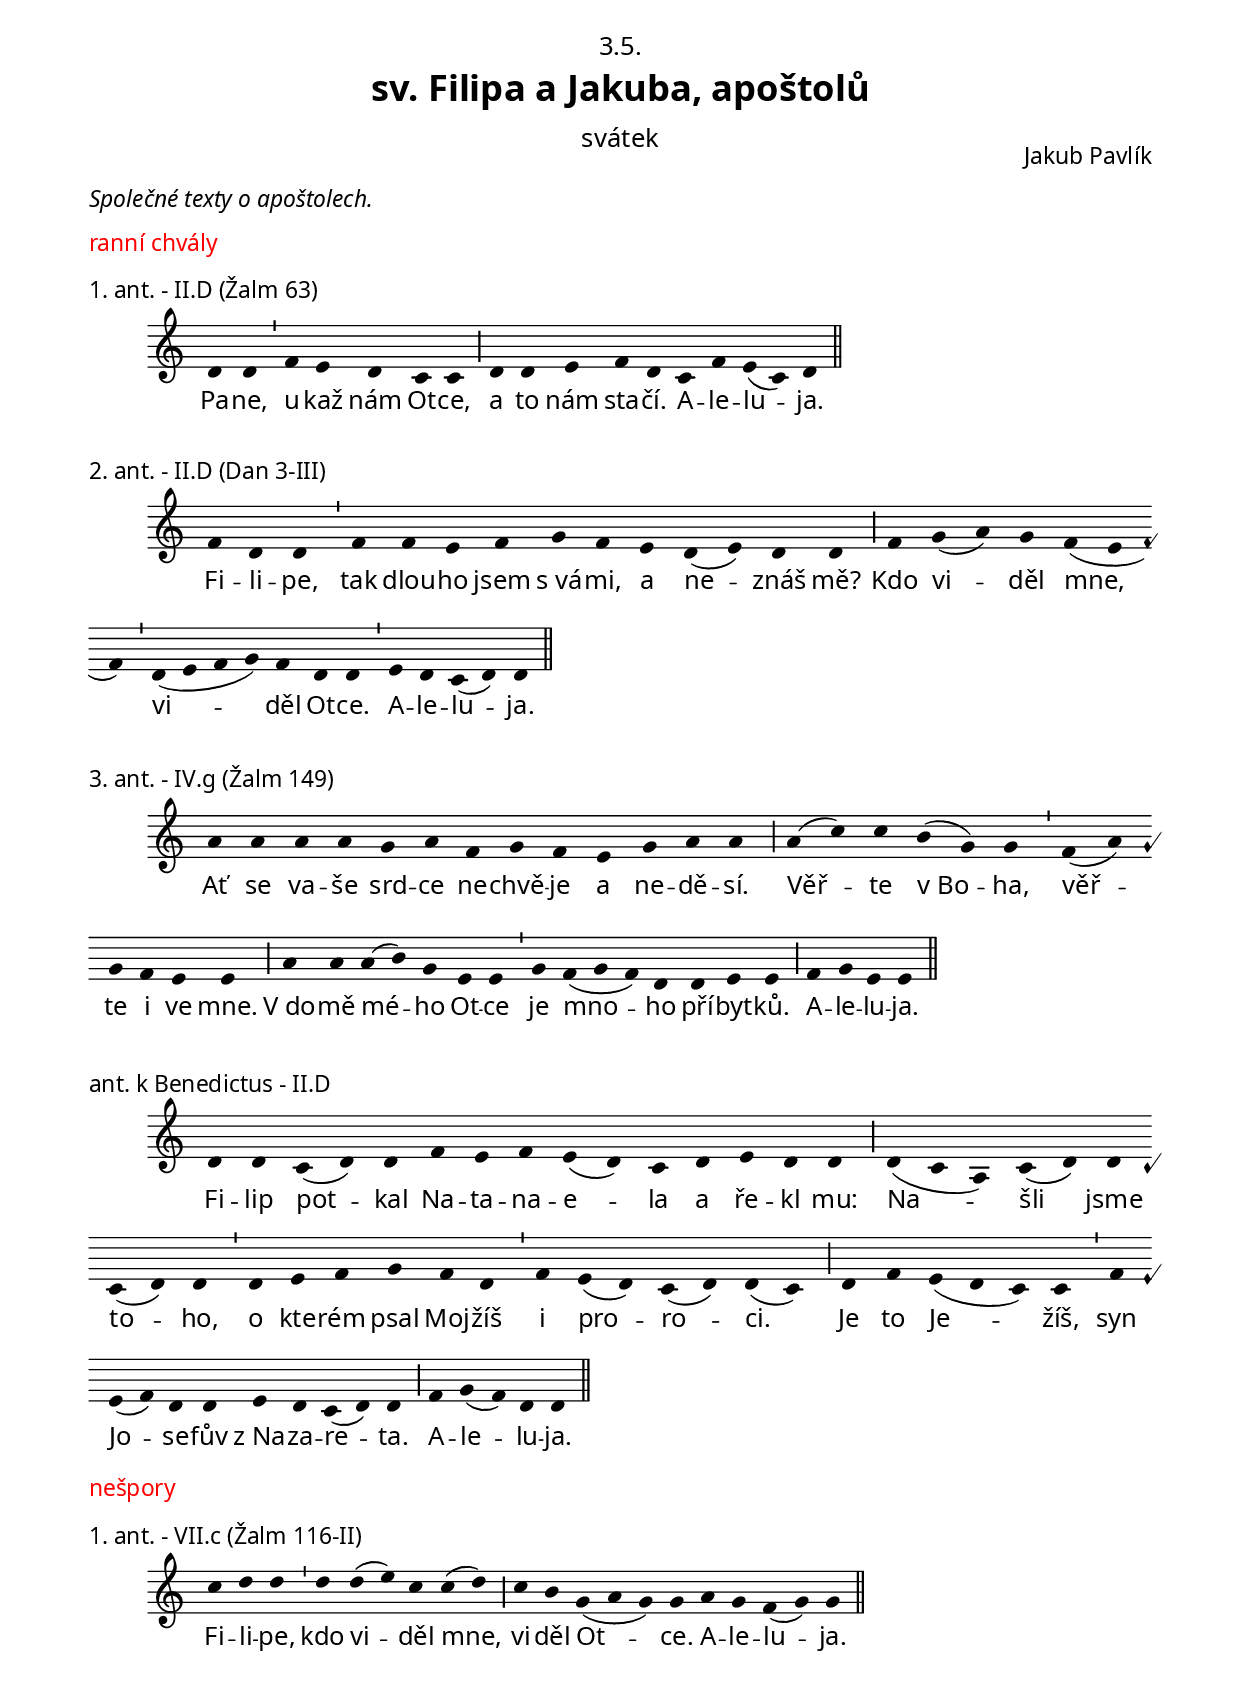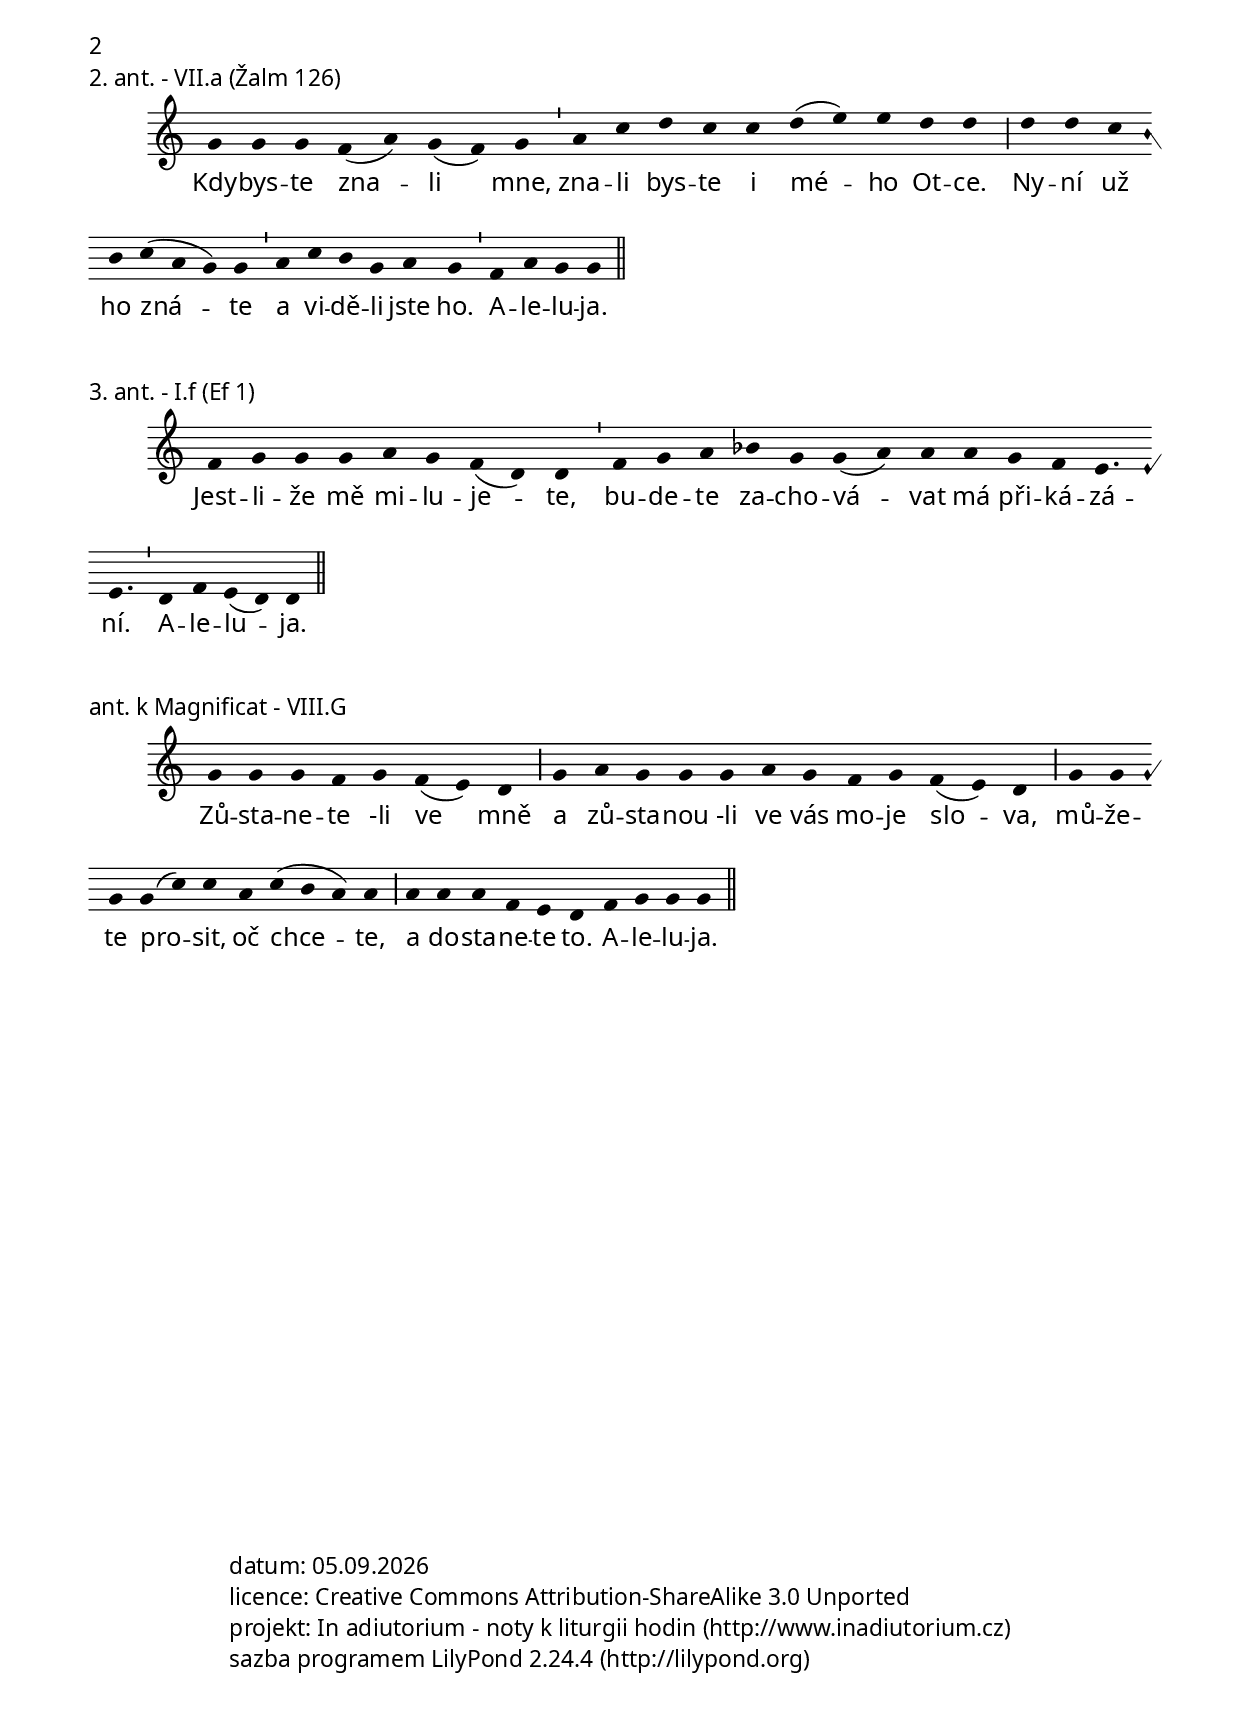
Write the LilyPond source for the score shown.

\version "2.17.5"

\include "../spolecne.ly"

\header {
  title = \markup\titleSvatek
            "sv. Filipa a Jakuba, apoštolů"
            "svátek"
            3.5.
  composer = "Jakub Pavlík"
}

\markup\communia #'(#:apostol)

\markup {\nadpisHodinka {"ranní chvály"}}

\score {
  \relative c' {
    \choralniRezim
    d4 d \barMin
    f e d c c \barMaior
    d d e f d
    c f e( c) d \barFinalis
  }
  \addlyrics {
    Pa -- ne,
    u -- kaž nám Ot -- ce,
    a to nám sta -- čí.
    A -- le -- lu -- ja.
  }
  \header {
    quid = "1. ant."
    modus = "II"
    differentia = "D"
    psalmus = "Žalm 63"
    id = "rch-a1"
    piece = \markup {\sestavTitulek}
  }
}

\score {
  \relative c' {
    \choralniRezim
    f4 d d \barMin f f e f g f e d( e) d d \barMaior
    f g( a) g f( e f) \barMin d( e f g) f d d \barMin
    e d c( d) d \barFinalis
  }
  \addlyrics {
    Fi -- li -- pe, tak dlou -- ho jsem s_vá -- mi, a ne -- znáš mě?
    Kdo vi -- děl mne, vi -- děl Ot -- ce.
    A -- le -- lu -- ja.
  }
  \header {
    quid = "2. ant."
    modus = "II"
    differentia = "D"
    psalmus = "Dan 3-III"
    id = "rch-a2"
    piece = \markup {\sestavTitulek}
  }
}

\score {
  \relative c'' {
    \choralniRezim
    a4 a a a g a f g f e g a a \barMaior
    a( c) c b( g) g \barMin
    f( a) g f e e \barMaior
    a a a( b) g e e \barMin
    g f( g f) d d e e \barMaior
    f g e e \barFinalis
  }
  \addlyrics {
    Ať se va -- še srd -- ce ne -- chvě -- je a ne -- dě -- sí.
    Věř -- te v_Bo -- ha,
    věř -- te i ve mne.
    V_do -- mě mé -- ho Ot -- ce
    je mno -- ho pří -- byt -- ků.
    A -- le -- lu -- ja.
  }
  \header {
    quid = "3. ant."
    modus = "IV"
    differentia = "g"
    psalmus = "Žalm 149"
    id = "rch-a3"
    piece = \markup {\sestavTitulek}
  }
}

\score {
  \relative c' {
    \choralniRezim
    d4 d c( d) d f e f e( d) c d e d d \barMaior
    d4( c a) c( d) d c( d) d \barMin
    d e f g f d \barMin
    f e( d) c( d) d( c) \barMaior
    d f e( d c) c \barMin
    f e( f) d d e d c( d) d \barMaior
    f g( f) d d \barFinalis
  }
  \addlyrics {
    Fi -- lip pot -- kal Na -- ta -- na -- e -- la
    a ře -- kl mu:
    Na -- šli jsme to -- ho,
    o kte -- rém psal Moj -- žíš
    i pro -- ro -- ci.
    Je to Je -- žíš,
    syn Jo -- se -- fův z_Na -- za -- re -- ta.
    A -- le -- lu -- ja.
  }
  \header {
    quid = "ant. k Benedictus"
    modus = "II"
    differentia = "D"
    psalmus = ""
    id = "rch-aben"
    piece = \markup {\sestavTitulekBezZalmu}
  }
}

\markup {\nadpisHodinka {"nešpory"}}

\score {
  \relative c'' {
    \choralniRezim
    c4 d d \barMin
    d d( e) c c( d) \barMaior
    c b g( a g) g
    a g f( g) g \barFinalis
  }
  \addlyrics {
    Fi -- li -- pe,
    kdo vi -- děl mne,
    vi -- děl Ot -- ce.
    A -- le -- lu -- ja.
  }
  \header {
    quid = "1. ant."
    modus = "VII"
    differentia = "c"
    psalmus = "Žalm 116-II"
    id = "ne-a1"
    piece = \markup {\sestavTitulek}
  }
}

\score {
  \relative c'' {
    \choralniRezim
    g4 g g f( a) g( f) g \barMin
    a c d c c d( e) e d d \barMaior
    d d c b c( a g) g \barMin
    a c b g a g \barMin
    f a g g \barFinalis
  }
  \addlyrics {
    Kdy -- bys -- te zna -- li mne,
    zna -- li bys -- te i mé -- ho Ot -- ce.
    Ny -- ní už ho zná -- te
    a vi -- dě -- li jste ho.
    A -- le -- lu -- ja.
  }
  \header {
    quid = "2. ant."
    modus = "VII"
    differentia = "a"
    psalmus = "Žalm 126"
    id = "ne-a2"
    piece = \markup {\sestavTitulek}
  }
}

\score {
  \relative c' {
    \choralniRezim
    f4 g g g a g f( d) d \barMin
    f g a bes g g( a) a a g f e4. e \barMin
    d4 f e( d) d \barFinalis
  }
  \addlyrics {
    Jest -- li -- že mě mi -- lu -- je -- te,
    bu -- de -- te za -- cho -- vá -- vat má při -- ká -- zá -- ní.
    A -- le -- lu -- ja.
  }
  \header {
    quid = "3. ant."
    modus = "I"
    differentia = "f"
    psalmus = "Ef 1"
    id = "ne-a3"
    fial = "antifony/tyden4_5ctvrtek.ly#up-ant1?zacatek"
    piece = \markup {\sestavTitulek}
  }
}

\score {
  \relative c'' {
    \choralniRezim
    g4 g g f g f( e) d \barMaior
    g a g g g a g f g f( e) d \barMaior
    g g g g( c) c a c( b a) a \barMaior
    a a a f e d
    f g g g \barFinalis
  }
  \addlyrics {
    Zů -- sta -- ne -- te -li ve mně
    a zů -- sta -- nou -li ve vás mo -- je slo -- va,
    mů -- že -- te pro -- sit, oč chce -- te,
    a do -- sta -- ne -- te to.
    A -- le -- lu -- ja.
  }
  \header {
    quid = "ant. k Magnificat"
    modus = "VIII"
    differentia = "G"
    psalmus = ""
    id = "ne-amag"
    piece = \markup {\sestavTitulekBezZalmu}
  }
}